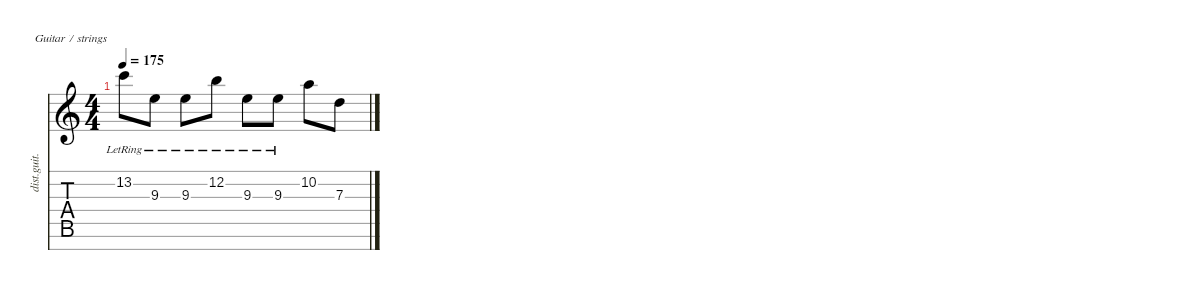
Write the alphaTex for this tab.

\defaultSystemsLayout 4
\hideDynamics
\bracketExtendMode nobrackets
\track ("Distortion Guitar - Zoli" "dist.guit.") {instrument distortionguitar}
\staff {score tabs}
\tuning (E4 B3 G3 D3 A2 E2 B1)
\ts (4 4)
\tempo 175
\clef g2
\ks c
13.2{lr}.8{dy ff beam Down} 9.3{lr}.8{beam Down} 9.3{lr}.8{beam Down} 12.2{lr}.8{beam Down} 9.3{lr}.8{beam Down} 9.3{lr}.8{beam Down} 10.2.8{beam Down} 7.3.8{beam Down}
